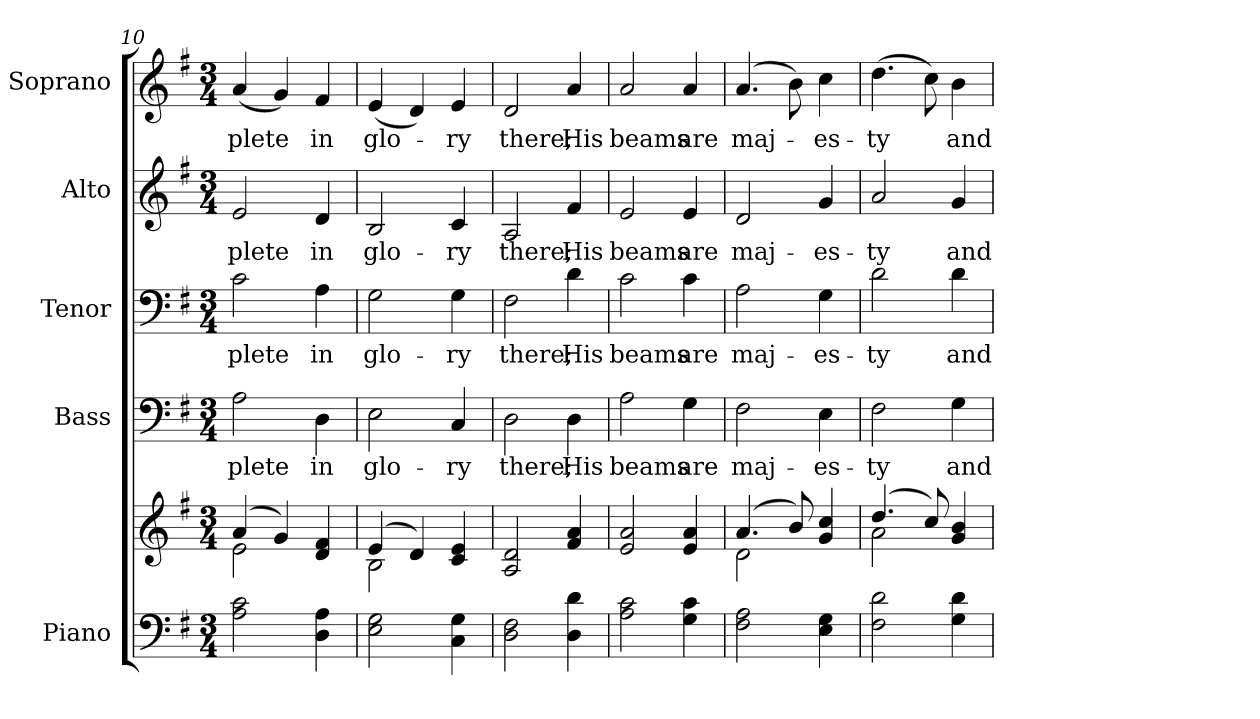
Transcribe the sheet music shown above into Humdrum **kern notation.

**kern	**kern	**kern	**text	**kern	**text	**kern	**text	**kern	**text
*part5	*part5	*part4	*part4	*part3	*part3	*part2	*part2	*part1	*part1
*staff6	*staff5	*staff4	*staff4	*staff3	*staff3	*staff2	*staff2	*staff1	*staff1
*I"Piano	*	*I"Bass	*	*I"Tenor	*	*I"Alto	*	*I"Soprano	*
*I'Pno.	*	*I'B.	*	*I'T.	*	*I'A.	*	*I'S.	*
*clefF4	*clefG2	*clefF4	*	*clefF4	*	*clefG2	*	*clefG2	*
*k[f#]	*k[f#]	*k[f#]	*	*k[f#]	*	*k[f#]	*	*k[f#]	*
*G:	*G:	*G:	*	*G:	*	*G:	*	*G:	*
*M3/4	*M3/4	*M3/4	*	*M3/4	*	*M3/4	*	*M3/4	*
=10	=10	=10	=10	=10	=10	=10	=10	=10	=10
*	*^	*	*	*	*	*	*	*	*
!	!	!	!	!LO:LY:b:color=#000000	!	!	!	!	!	!
!	!	!	!	!	!	!LO:LY:b:color=#000000	!	!	!	!
!	!	!	!	!	!	!	!	!LO:LY:b:color=#000000	!	!
!	!	!	!	!	!	!	!	!	!	!LO:LY:b:color=#000000
2Ai\ 2ci	(4ai/	2ei\	2Ai\	-plete	2ci\	-plete	2ei/	-plete	(4ai/	-plete
.	4gi/)	.	.	.	.	.	.	.	4gi/)	.
!	!	!	!	!LO:LY:b:color=#000000	!	!	!	!	!	!
!	!	!	!	!	!	!LO:LY:b:color=#000000	!	!	!	!
!	!	!	!	!	!	!	!	!LO:LY:b:color=#000000	!	!
!	!	!	!	!	!	!	!	!	!	!LO:LY:b:color=#000000
4Di\ 4Ai	4di/ 4f#i	4ryy	4Di\	in	4Ai\	in	4di/	in	4f#i/	in
=11	=11	=11	=11	=11	=11	=11	=11	=11	=11	=11
!	!	!	!	!LO:LY:b:color=#000000	!	!	!	!	!	!
!	!	!	!	!	!	!LO:LY:b:color=#000000	!	!	!	!
!	!	!	!	!	!	!	!	!LO:LY:b:color=#000000	!	!
!	!	!	!	!	!	!	!	!	!	!LO:LY:b:color=#000000
2Ei\ 2Gi	(4ei/	2Bi\	2Ei\	glo-	2Gi\	glo-	2Bi/	glo-	(4ei/	glo-
.	4di/)	.	.	.	.	.	.	.	4di/)	.
!	!	!	!	!LO:LY:b:color=#000000	!	!	!	!	!	!
!	!	!	!	!	!	!LO:LY:b:color=#000000	!	!	!	!
!	!	!	!	!	!	!	!	!LO:LY:b:color=#000000	!	!
!	!	!	!	!	!	!	!	!	!	!LO:LY:b:color=#000000
4Ci\ 4Gi	4ci/ 4ei	4ryy	4Ci/	-ry	4Gi\	-ry	4ci/	-ry	4ei/	-ry
*	*v	*v	*	*	*	*	*	*	*	*
=12	=12	=12	=12	=12	=12	=12	=12	=12	=12
*	*^	*	*	*	*	*	*	*	*
!	!	!	!	!LO:LY:b:color=#000000	!	!	!	!	!	!
*	*v	*v	*	*	*	*	*	*	*	*
*	*^	*	*	*	*	*	*	*	*
!	!	!	!	!	!	!LO:LY:b:color=#000000	!	!	!	!
*	*v	*v	*	*	*	*	*	*	*	*
*	*^	*	*	*	*	*	*	*	*
!	!	!	!	!	!	!	!	!LO:LY:b:color=#000000	!	!
*	*v	*v	*	*	*	*	*	*	*	*
*	*^	*	*	*	*	*	*	*	*
!	!	!	!	!	!	!	!	!	!	!LO:LY:b:color=#000000
*	*v	*v	*	*	*	*	*	*	*	*
2Di\ 2F#i	2Ai/ 2di	2Di\	there;	2F#i\	there;	2Ai/	there;	2di/	there;
!	!	!	!LO:LY:b:color=#000000	!	!	!	!	!	!
!	!	!	!	!	!LO:LY:b:color=#000000	!	!	!	!
!	!	!	!	!	!	!	!LO:LY:b:color=#000000	!	!
!	!	!	!	!	!	!	!	!	!LO:LY:b:color=#000000
4Di\ 4di	4f#i/ 4ai	4Di\	His	4di\	His	4f#i/	His	4ai/	His
!!LO:LB:g=z
=13	=13	=13	=13	=13	=13	=13	=13	=13	=13
!	!	!	!LO:LY:b:color=#000000	!	!	!	!	!	!
!	!	!	!	!	!LO:LY:b:color=#000000	!	!	!	!
!	!	!	!	!	!	!	!LO:LY:b:color=#000000	!	!
!	!	!	!	!	!	!	!	!	!LO:LY:b:color=#000000
2Ai\ 2ci	2ei/ 2ai	2Ai\	beams	2ci\	beams	2ei/	beams	2ai/	beams
!	!	!	!LO:LY:b:color=#000000	!	!	!	!	!	!
!	!	!	!	!	!LO:LY:b:color=#000000	!	!	!	!
!	!	!	!	!	!	!	!LO:LY:b:color=#000000	!	!
!	!	!	!	!	!	!	!	!	!LO:LY:b:color=#000000
4Gi\ 4ci	4ei/ 4ai	4Gi\	are	4ci\	are	4ei/	are	4ai/	are
=14	=14	=14	=14	=14	=14	=14	=14	=14	=14
*	*^	*	*	*	*	*	*	*	*
!	!	!	!	!LO:LY:b:color=#000000	!	!	!	!	!	!
!	!	!	!	!	!	!LO:LY:b:color=#000000	!	!	!	!
!	!	!	!	!	!	!	!	!LO:LY:b:color=#000000	!	!
!	!	!	!	!	!	!	!	!	!	!LO:LY:b:color=#000000
2F#i\ 2Ai	(4.ai/	2di\	2F#i\	maj-	2Ai\	maj-	2di/	maj-	(4.ai/	maj-
.	8bi/)	.	.	.	.	.	.	.	8bi\)	.
!	!	!	!	!LO:LY:b:color=#000000	!	!	!	!	!	!
!	!	!	!	!	!	!LO:LY:b:color=#000000	!	!	!	!
!	!	!	!	!	!	!	!	!LO:LY:b:color=#000000	!	!
!	!	!	!	!	!	!	!	!	!	!LO:LY:b:color=#000000
4Ei\ 4Gi	4gi/ 4cci	4ryy	4Ei\	-es-	4Gi\	-es-	4gi/	-es-	4cci\	-es-
=15	=15	=15	=15	=15	=15	=15	=15	=15	=15	=15
!	!	!	!	!LO:LY:b:color=#000000	!	!	!	!	!	!
!	!	!	!	!	!	!LO:LY:b:color=#000000	!	!	!	!
!	!	!	!	!	!	!	!	!LO:LY:b:color=#000000	!	!
!	!	!	!	!	!	!	!	!	!	!LO:LY:b:color=#000000
2F#i\ 2di	(4.ddi/	2ai\	2F#i\	-ty	2di\	-ty	2ai/	-ty	(4.ddi\	-ty
.	8cci/)	.	.	.	.	.	.	.	8cci\)	.
!	!	!	!	!LO:LY:b:color=#000000	!	!	!	!	!	!
!	!	!	!	!	!	!LO:LY:b:color=#000000	!	!	!	!
!	!	!	!	!	!	!	!	!LO:LY:b:color=#000000	!	!
!	!	!	!	!	!	!	!	!	!	!LO:LY:b:color=#000000
4Gi\ 4di	4gi/ 4bi	4ryy	4Gi\	and	4di\	and	4gi/	and	4bi\	and
*	*v	*v	*	*	*	*	*	*	*	*
=	=	=	=	=	=	=	=	=	=
*-	*-	*-	*-	*-	*-	*-	*-	*-	*-
